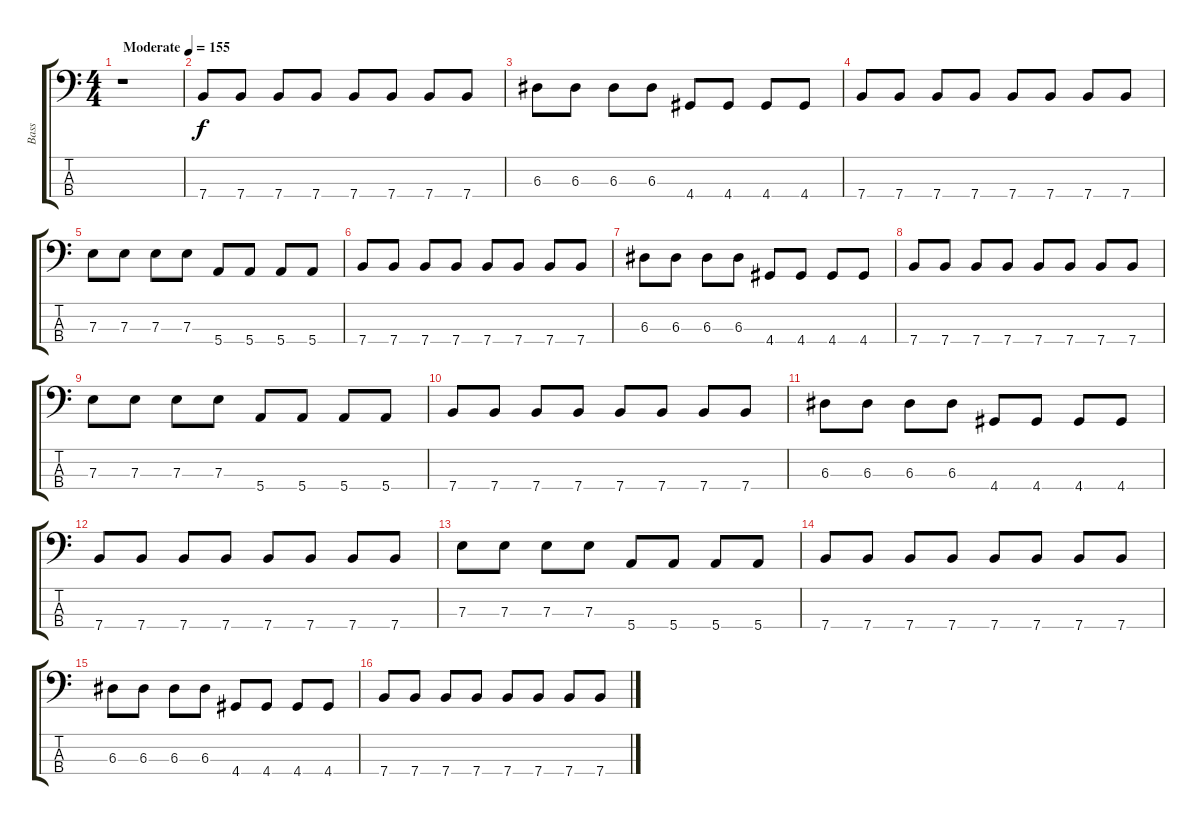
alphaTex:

\track ("Bass" "Bass") {instrument electricbasspick}
\staff {score tabs}
\tuning (G2 D2 A1 E1) {hide}
\ts (4 4)
\tempo (155 "Moderate")
\clef f4
\ks c
r.1{dy f instrument electricbasspick} |
7.4.8 7.4.8 7.4.8 7.4.8 7.4.8 7.4.8 7.4.8 7.4.8 |
6.3.8 6.3.8 6.3.8 6.3.8 4.4.8 4.4.8 4.4.8 4.4.8 |
7.4.8 7.4.8 7.4.8 7.4.8 7.4.8 7.4.8 7.4.8 7.4.8 |
7.3.8 7.3.8 7.3.8 7.3.8 5.4.8 5.4.8 5.4.8 5.4.8 |
7.4.8 7.4.8 7.4.8 7.4.8 7.4.8 7.4.8 7.4.8 7.4.8 |
6.3.8 6.3.8 6.3.8 6.3.8 4.4.8 4.4.8 4.4.8 4.4.8 |
7.4.8 7.4.8 7.4.8 7.4.8 7.4.8 7.4.8 7.4.8 7.4.8 |
7.3.8 7.3.8 7.3.8 7.3.8 5.4.8 5.4.8 5.4.8 5.4.8 |
7.4.8 7.4.8 7.4.8 7.4.8 7.4.8 7.4.8 7.4.8 7.4.8 |
6.3.8 6.3.8 6.3.8 6.3.8 4.4.8 4.4.8 4.4.8 4.4.8 |
7.4.8 7.4.8 7.4.8 7.4.8 7.4.8 7.4.8 7.4.8 7.4.8 |
7.3.8 7.3.8 7.3.8 7.3.8 5.4.8 5.4.8 5.4.8 5.4.8 |
7.4.8 7.4.8 7.4.8 7.4.8 7.4.8 7.4.8 7.4.8 7.4.8 |
6.3.8 6.3.8 6.3.8 6.3.8 4.4.8 4.4.8 4.4.8 4.4.8 |
7.4.8 7.4.8 7.4.8 7.4.8 7.4.8 7.4.8 7.4.8 7.4.8
